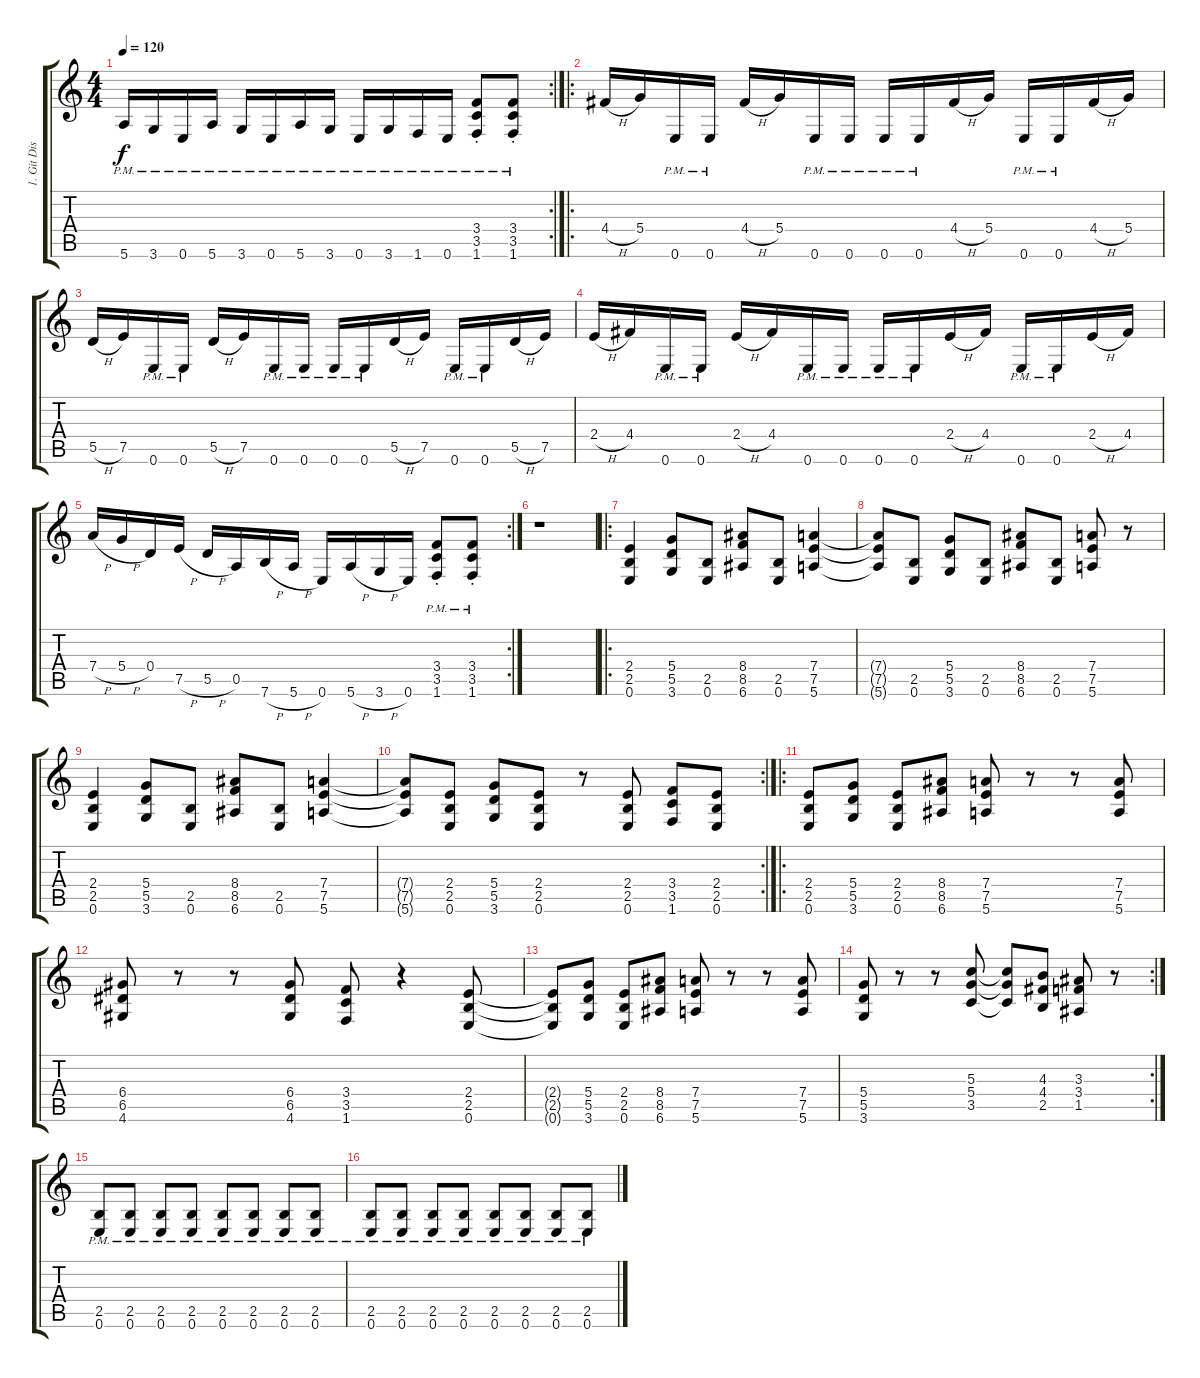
\track ("1. Git Dist" "1. Git Dis") {instrument distortionguitar}
\staff {score tabs}
\tuning (E4 B3 G3 D3 A2 E2) {hide}
\rc 2
\ts (4 4)
\tempo 120
\clef g2
\ks c
5.6{pm}.16{dy f} 3.6{pm}.16 0.6{pm}.16 5.6{pm}.16 3.6{pm}.16 0.6{pm}.16 5.6{pm}.16 3.6{pm}.16 0.6{pm}.16 3.6{pm}.16 1.6{pm}.16 0.6{pm}.16 (3.4{pm st} 3.5{pm st} 1.6{pm st}).8 (3.4{pm st} 3.5{pm st} 1.6{pm st}).8 |
\ro
4.4{h}.16 5.4.16 0.6{pm}.16 0.6{pm}.16 4.4{h}.16 5.4.16 0.6{pm}.16 0.6{pm}.16 0.6{pm}.16 0.6{pm}.16 4.4{h}.16 5.4.16 0.6{pm}.16 0.6{pm}.16 4.4{h}.16 5.4.16 |
5.5{h}.16 7.5.16 0.6{pm}.16 0.6{pm}.16 5.5{h}.16 7.5.16 0.6{pm}.16 0.6{pm}.16 0.6{pm}.16 0.6{pm}.16 5.5{h}.16 7.5.16 0.6{pm}.16 0.6{pm}.16 5.5{h}.16 7.5.16 |
2.4{h}.16 4.4.16 0.6{pm}.16 0.6{pm}.16 2.4{h}.16 4.4.16 0.6{pm}.16 0.6{pm}.16 0.6{pm}.16 0.6{pm}.16 2.4{h}.16 4.4.16 0.6{pm}.16 0.6{pm}.16 2.4{h}.16 4.4.16 |
\rc 2
7.4{h}.16 5.4{h}.16 0.4.16 7.5{h}.16 5.5{h}.16 0.5.16 7.6{h}.16 5.6{h}.16 0.6.16 5.6{h}.16 3.6{h}.16 0.6.16 (3.4{pm st} 3.5{pm st} 1.6{pm st}).8 (3.4{pm st} 3.5{pm st} 1.6{pm st}).8 |
r.1 |
\ro
(2.4 2.5 0.6).4 (5.4 5.5 3.6).8 (2.5 0.6).8 (8.4 8.5 6.6).8 (2.5 0.6).8 (7.4 7.5 5.6).4 |
(7.4{t} 7.5{t} 5.6{t}).8 (2.5 0.6).8 (5.4 5.5 3.6).8 (2.5 0.6).8 (8.4 8.5 6.6).8 (2.5 0.6).8 (7.4 7.5 5.6).8 r.8 |
(2.4 2.5 0.6).4 (5.4 5.5 3.6).8 (2.5 0.6).8 (8.4 8.5 6.6).8 (2.5 0.6).8 (7.4 7.5 5.6).4 |
\rc 2
(7.4{t} 7.5{t} 5.6{t}).8 (2.4 2.5 0.6).8 (5.4 5.5 3.6).8 (2.4 2.5 0.6).8 r.8 (2.4 2.5 0.6).8 (3.4 3.5 1.6).8 (2.4 2.5 0.6).8 |
\ro
(2.4 2.5 0.6).8 (5.4 5.5 3.6).8 (2.4 2.5 0.6).8 (8.4 8.5 6.6).8 (7.4 7.5 5.6).8 r.8 r.8 (7.4 7.5 5.6).8 |
(6.4 6.5 4.6).8 r.8 r.8 (6.4 6.5 4.6).8 (3.4 3.5 1.6).8 r.4 (2.4 2.5 0.6).8 |
(2.4{t} 2.5{t} 0.6{t}).8 (5.4 5.5 3.6).8 (2.4 2.5 0.6).8 (8.4 8.5 6.6).8 (7.4 7.5 5.6).8 r.8 r.8 (7.4 7.5 5.6).8 |
\rc 2
(5.4 5.5 3.6).8 r.8 r.8 (5.3 5.4 3.5).8 (5.3{t} 5.4{t} 3.5{t}).8 (4.3 4.4 2.5).8 (3.3 3.4 1.5).8 r.8 |
(2.5{pm} 0.6{pm}).8 (2.5{pm} 0.6{pm}).8 (2.5{pm} 0.6{pm}).8 (2.5{pm} 0.6{pm}).8 (2.5{pm} 0.6{pm}).8 (2.5{pm} 0.6{pm}).8 (2.5{pm} 0.6{pm}).8 (2.5{pm} 0.6{pm}).8 |
(2.5{pm} 0.6{pm}).8 (2.5{pm} 0.6{pm}).8 (2.5{pm} 0.6{pm}).8 (2.5{pm} 0.6{pm}).8 (2.5{pm} 0.6{pm}).8 (2.5{pm} 0.6{pm}).8 (2.5{pm} 0.6{pm}).8 (2.5{pm} 0.6{pm}).8
